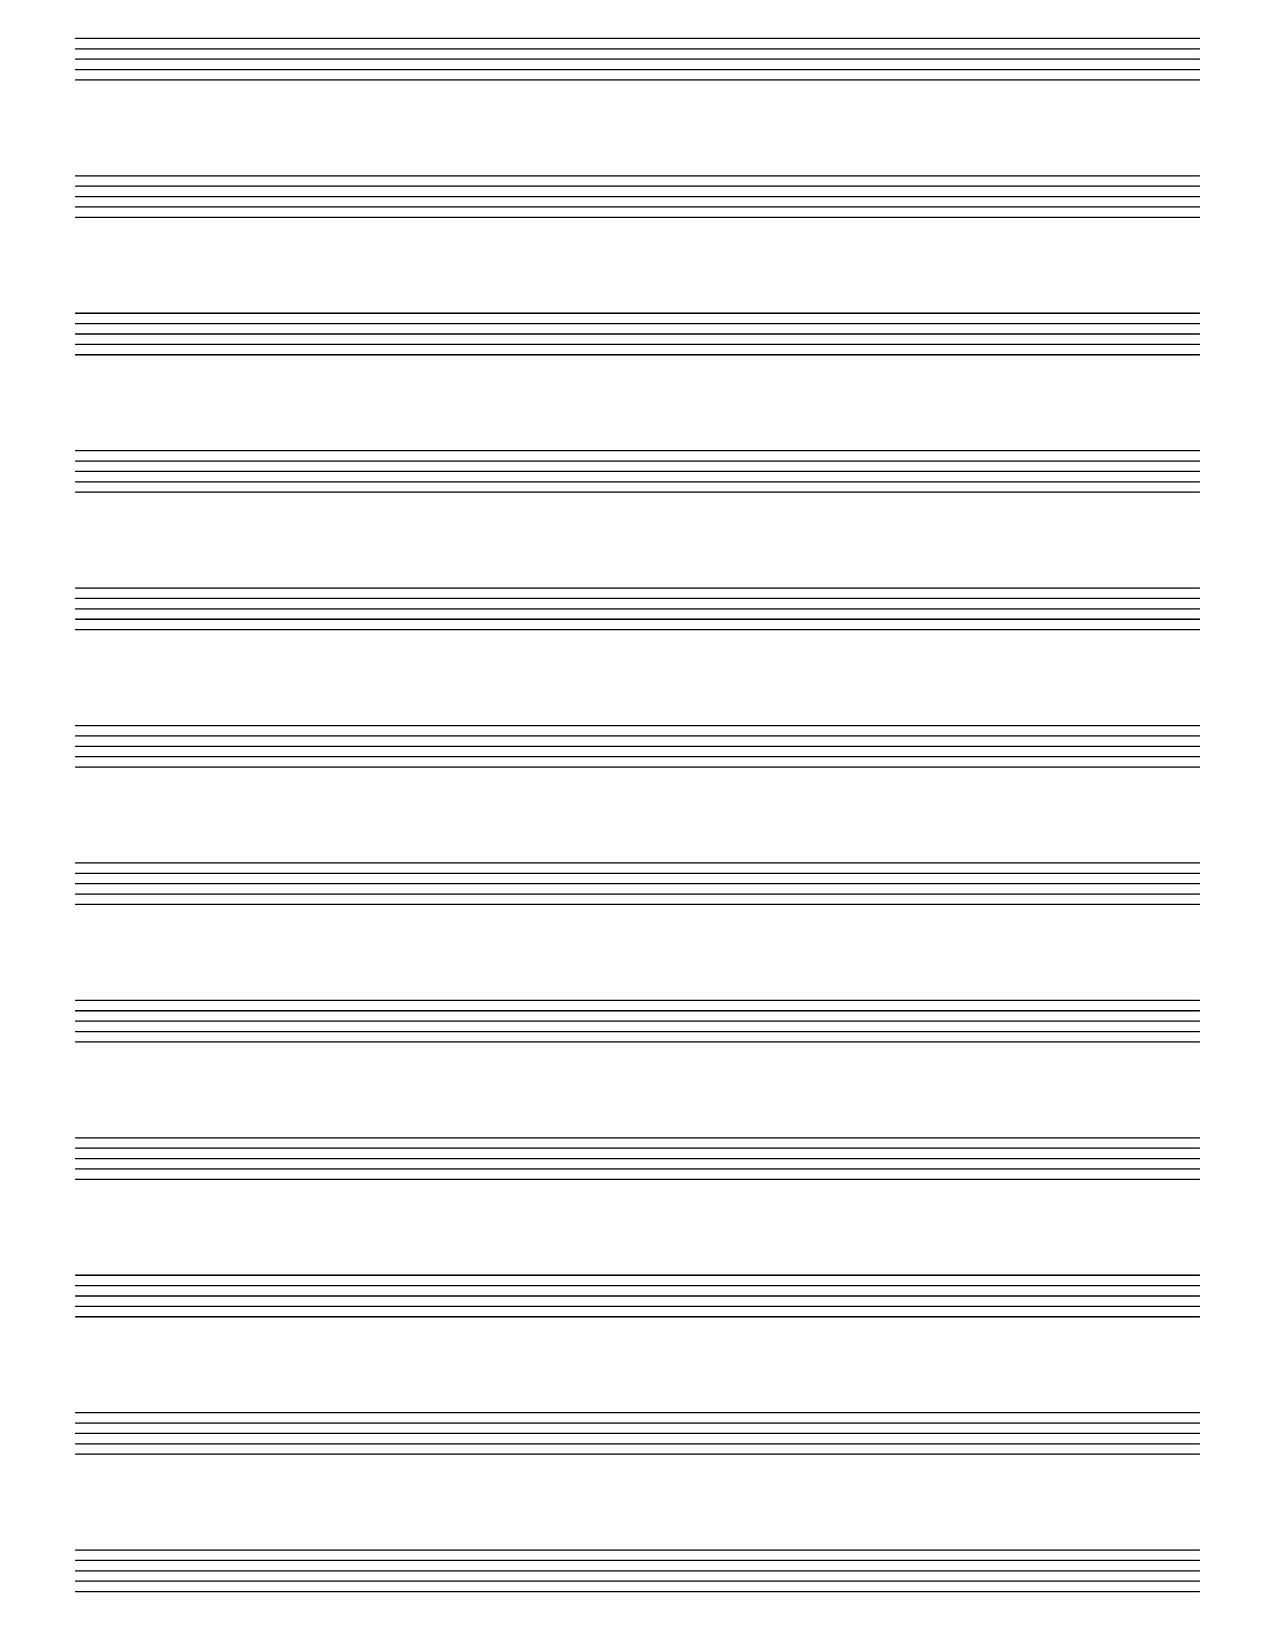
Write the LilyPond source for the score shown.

%% DO NOT EDIT this file manually; it is automatically
%% generated from LSR http://lsr.dsi.unimi.it
%% Make any changes in LSR itself, or in Documentation/snippets/new/ ,
%% and then run scripts/auxiliar/makelsr.py
%%
%% This file is in the public domain.
\version "2.12.2"

\header {
  lsrtags = "staff-notation, editorial-annotations, contexts-and-engravers, paper-and-layout"

%% Translation of GIT committish: fa19277d20f8ab0397c560eb0e7b814bd804ecec
  texidoces = "
Para crear pentagramas en blanco, genere compases vacíos y después
elimine el grabador de números de compás @code{Bar_number_engraver}
del contexto @code{Score}, y los grabadores de la indicación de compás
@code{Time_signature_engraver}, de la clave @code{Clef_engraver} y de
los compases @code{Bar_engraver} del contexto de @code{Staff}.

"
  doctitlees = "Crear pentagramas en blanco"

  texidoc = "
To create blank staves, generate empty measures then remove the
@code{Bar_number_engraver} from the @code{Score} context, and the
@code{Time_signature_engraver}, @code{Clef_engraver} and
@code{Bar_engraver} from the @code{Staff} context.

"
  doctitle = "Creating blank staves"
} % begin verbatim

#(set-global-staff-size 20)

\score {
  {
    \repeat unfold 12 { s1 \break }
  }
  \layout {
    indent = 0\in
    \context {
      \Staff
      \remove "Time_signature_engraver"
      \remove "Clef_engraver"
      \remove "Bar_engraver"
    }
    \context {
      \Score
      \remove "Bar_number_engraver"
    }
  }
}

\paper {
  #(set-paper-size "letter")
  ragged-last-bottom = ##f
  line-width = 7.5\in
  left-margin = 0.5\in
  bottom-margin = 0.25\in
  top-margin = 0.25\in
}

